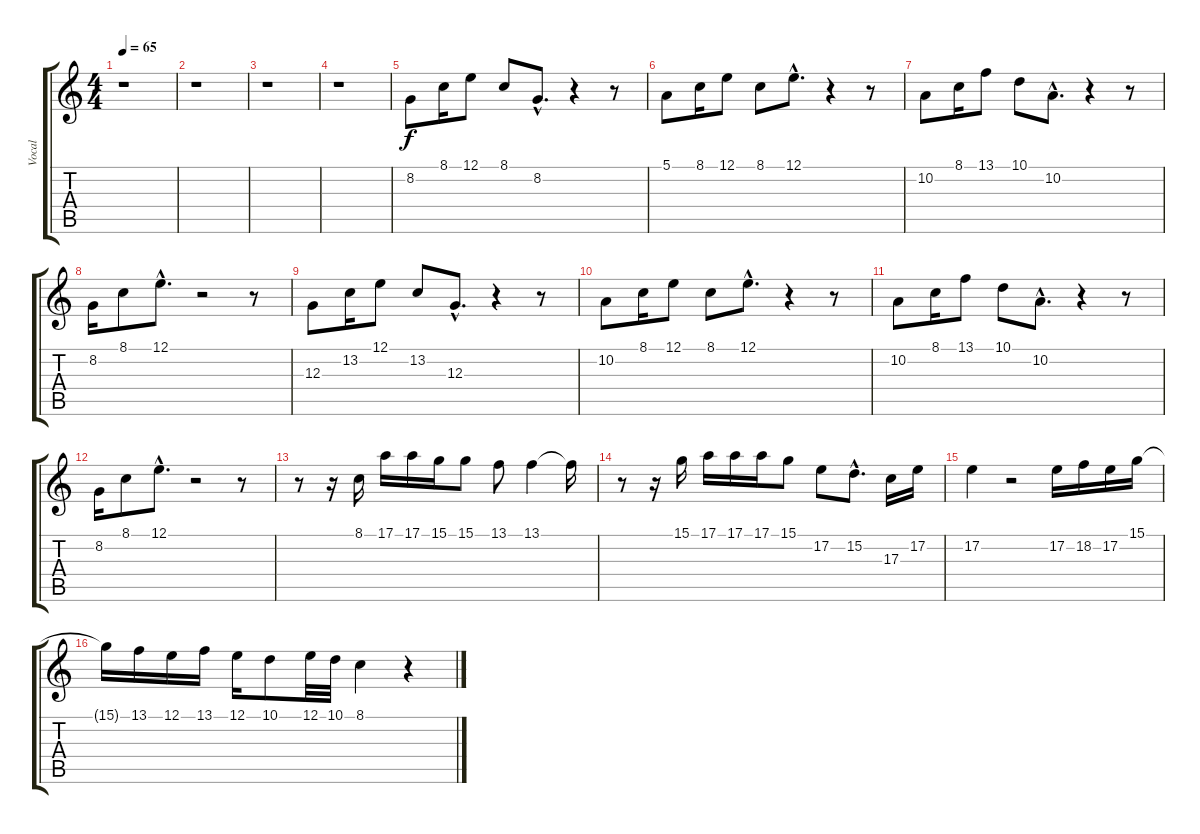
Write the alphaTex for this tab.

\track ("Vocal" "Vocal") {instrument tenorsax}
\staff {score tabs}
\tuning (E4 B3 G3 D3 A2 E2) {hide}
\ts (4 4)
\tempo 65
\clef g2
\ks c
r.1{dy f instrument tenorsax} |
r.1 |
r.1 |
r.1 |
8.2.8 8.1.16 12.1.8 8.1.8 8.2{hac}.8{d} r.4 r.8 |
5.1.8 8.1.16 12.1.8 8.1.8 12.1{hac}.8{d} r.4 r.8 |
10.2.8 8.1.16 13.1.8 10.1.8 10.2{hac}.8{d} r.4 r.8 |
8.2.16 8.1.8 12.1{hac}.8{d} r.2 r.8 |
12.3.8 13.2.16 12.1.8 13.2.8 12.3{hac}.8{d} r.4 r.8 |
10.2.8 8.1.16 12.1.8 8.1.8 12.1{hac}.8{d} r.4 r.8 |
10.2.8 8.1.16 13.1.8 10.1.8 10.2{hac}.8{d} r.4 r.8 |
8.2.16 8.1.8 12.1{hac}.8{d} r.2 r.8 |
r.8 r.16 8.1.16 17.1.16 17.1.16 15.1.16 15.1.8 13.1.8 13.1.4 13.1{t}.16 |
r.8 r.16 15.1.16 17.1.16 17.1.16 17.1.16 15.1.8 17.2.8 15.2{hac}.8{d} 17.3.16 17.2.16 |
17.2.4 r.2 17.2.16 18.2.16 17.2.16 15.1.16 |
15.1{t}.16 13.1.16 12.1.16 13.1.16 12.1.16 10.1.8 12.1.32 10.1.32 8.1.4 r.4
